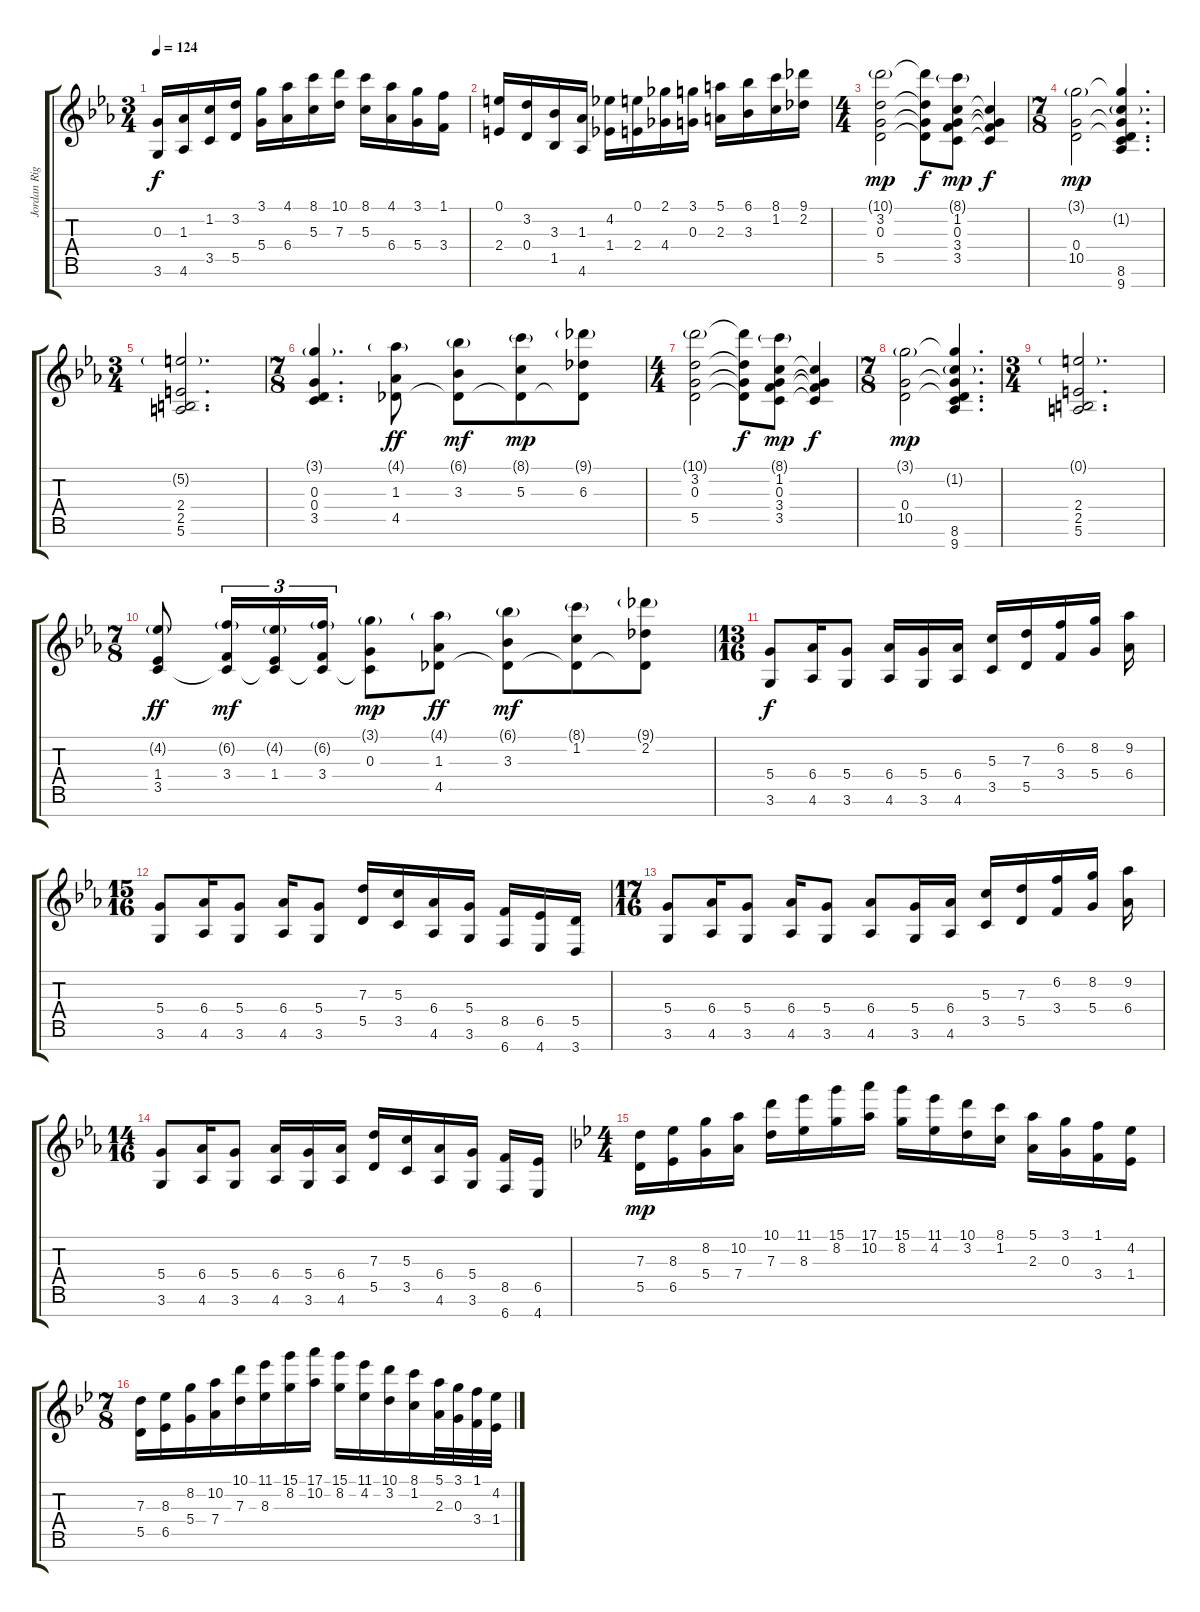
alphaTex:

\track ("Jordan Right Hand Overdubs and Effects" "Jordan Rig") {instrument stringensemble1}
\staff {score tabs}
\tuning (E5 B4 G4 D4 A3 E3 B2) {hide}
\ts (3 4)
\tempo 124
\clef g2
\ks eb
(0.3 3.6).16{dy f} (1.3 4.6).16 (1.2 3.5).16 (3.2 5.5).16 (3.1 5.4).16 (4.1 6.4).16 (8.1 5.3).16 (10.1 7.3).16 (8.1 5.3).16 (4.1 6.4).16 (3.1 5.4).16 (1.1 3.4).16 |
(0.1 2.4).16 (3.2 0.4).16 (3.3 1.5).16 (1.3 4.6).16 (4.2 1.4).16 (0.1 2.4).16 (2.1 4.4).16 (3.1 0.3).16 (5.1 2.3).16 (6.1 3.3).16 (8.1 1.2).16 (9.1 2.2).16 |
\ts (4 4)
(10.1{g} 3.2 0.3 5.5).2{dy mp volume 10} (10.1{t} 3.2{t} 0.3{t} 5.5{t}).8{dy f} (8.1{g} 1.2 0.3 3.4 3.5).8{dy mp} (1.2{t} 0.3{t} 3.4{t} 3.5{t}).4{dy f} |
\ts (7 8)
(3.1{g} 0.4 10.5).2{dy mp} (3.1{t} 1.2{g} 0.4{t} 10.5{t} 8.6 9.7).4{d} |
\ts (3 4)
(5.2{g} 2.4 2.5 5.6).2{d} |
\ts (7 8)
(3.1{g} 0.3 0.4 3.5).4{d} (4.1{g} 1.3 4.5).8{dy ff} (6.1{g} 3.3 4.5{t}).8{dy mf} (8.1{g} 5.3 4.5{t}).8{dy mp} (9.1{g} 6.3 4.5{t}).8 |
\ts (4 4)
(10.1{g} 3.2 0.3 5.5).2 (10.1{t} 3.2{t} 0.3{t} 5.5{t}).8{dy f} (8.1{g} 1.2 0.3 3.4 3.5).8{dy mp} (1.2{t} 0.3{t} 3.4{t} 3.5{t}).4{dy f} |
\ts (7 8)
(3.1{g} 0.4 10.5).2{dy mp} (3.1{t} 1.2{g} 0.4{t} 10.5{t} 8.6 9.7).4{d} |
\ts (3 4)
(0.1{g} 2.4 2.5 5.6).2{d} |
\ts (7 8)
(4.2{g} 1.4 3.5).8{dy ff} (6.2{g} 3.4 3.5{t}).16{tu (3 2) dy mf} (4.2{g} 1.4 3.5{t}).16{tu (3 2)} (6.2{g} 3.4 3.5{t}).16{tu (3 2)} (3.1{g} 0.3 3.5{t}).8{dy mp} (4.1{g} 1.3 4.5).8{dy ff} (6.1{g} 3.3 4.5{t}).8{dy mf} (8.1{g} 1.2 4.5{t}).8 (9.1{g} 2.2 4.5{t}).8 |
\ts (13 16)
(5.4 3.6).8{dy f volume 9} (6.4 4.6).16 (5.4 3.6).8 (6.4 4.6).16 (5.4 3.6).16 (6.4 4.6).16 (5.3 3.5).16 (7.3 5.5).16 (6.2 3.4).16 (8.2 5.4).16 (9.2 6.4).16 |
\ts (15 16)
(5.4 3.6).8 (6.4 4.6).16 (5.4 3.6).8 (6.4 4.6).16 (5.4 3.6).8 (7.3 5.5).16 (5.3 3.5).16 (6.4 4.6).16 (5.4 3.6).16 (8.5 6.7).16 (6.5 4.7).16 (5.5 3.7).16 |
\ts (17 16)
(5.4 3.6).8 (6.4 4.6).16 (5.4 3.6).8 (6.4 4.6).16 (5.4 3.6).8 (6.4 4.6).8 (5.4 3.6).16 (6.4 4.6).16 (5.3 3.5).16 (7.3 5.5).16 (6.2 3.4).16 (8.2 5.4).16 (9.2 6.4).16 |
\ts (14 16)
(5.4 3.6).8 (6.4 4.6).16 (5.4 3.6).8 (6.4 4.6).16 (5.4 3.6).16 (6.4 4.6).16 (7.3 5.5).16 (5.3 3.5).16 (6.4 4.6).16 (5.4 3.6).16 (8.5 6.7).16 (6.5 4.7).16 |
\ts (4 4)
\ks bb
(7.3 5.5).16{dy mp volume 11 instrument lead1square} (8.3 6.5).16 (8.2 5.4).16 (10.2 7.4).16 (10.1 7.3).16 (11.1 8.3).16 (15.1 8.2).16 (17.1 10.2).16 (15.1 8.2).16 (11.1 4.2).16 (10.1 3.2).16 (8.1 1.2).16 (5.1 2.3).16 (3.1 0.3).16 (1.1 3.4).16 (4.2 1.4).16 |
\ts (7 8)
(7.3 5.5).16 (8.3 6.5).16 (8.2 5.4).16 (10.2 7.4).16 (10.1 7.3).16 (11.1 8.3).16 (15.1 8.2).16 (17.1 10.2).16 (15.1 8.2).16 (11.1 4.2).16 (10.1 3.2).16 (8.1 1.2).16 (5.1 2.3).32 (3.1 0.3).32 (1.1 3.4).32 (4.2 1.4).32
